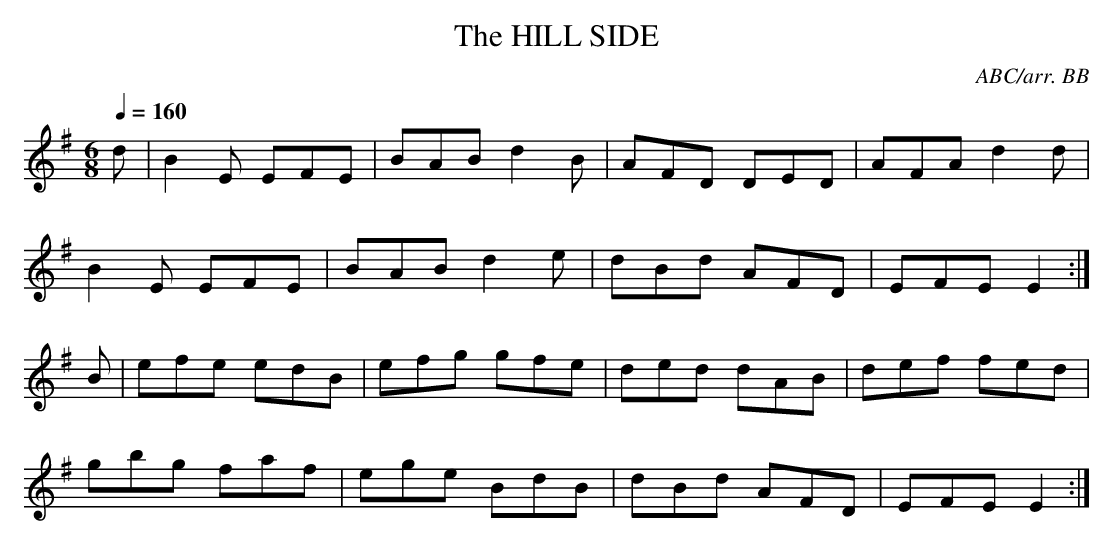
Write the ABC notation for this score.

X:1
T:HILL SIDE, The
C:ABC/arr. BB
Q:1/4=160
M:6/8
L:1/8
K:Em
d|B2E EFE|BAB d2B|AFD DED|AFA d2d |
B2E EFE|BAB d2e|dBd AFD|EFE E2 :|
B|efe edB|efg gfe|ded dAB|def fed |
gbg faf|ege BdB|dBd AFD|EFE E2 :|
